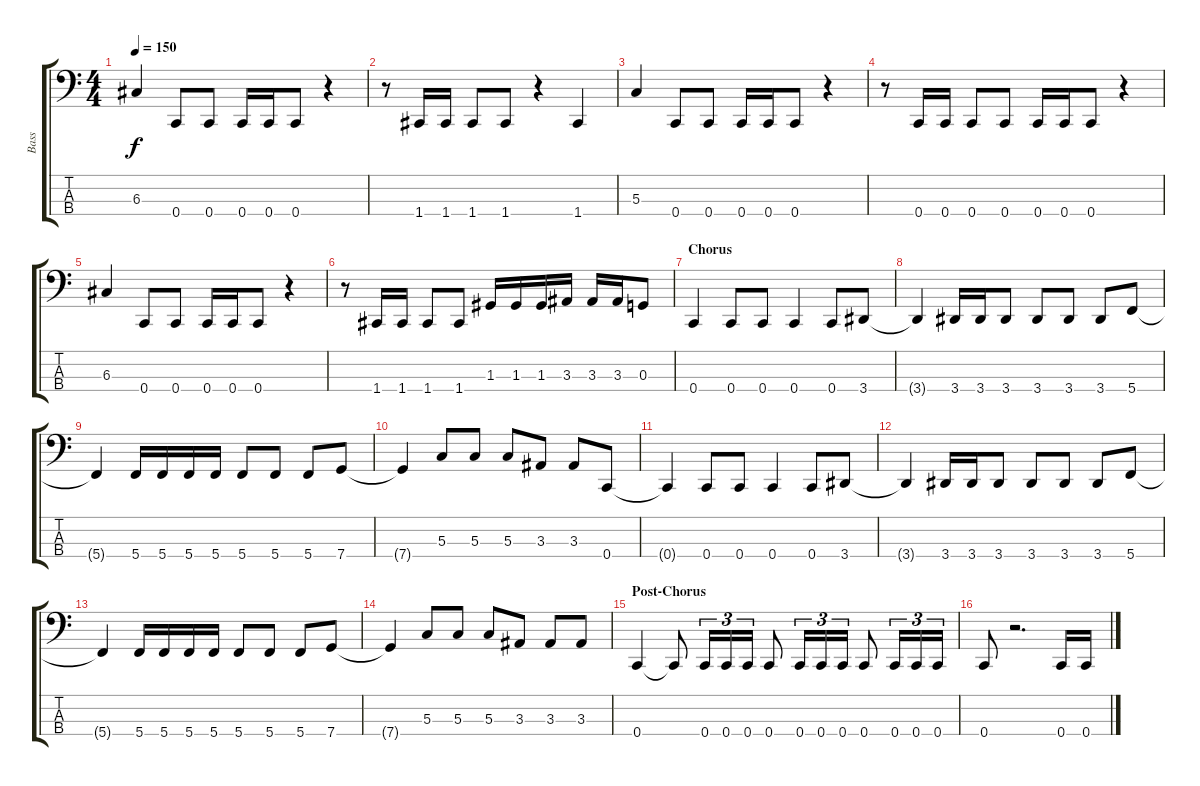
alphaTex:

\track ("Bass" "Bass") {instrument electricbasspick}
\staff {score tabs}
\tuning (F2 C2 G1 C1) {hide}
\ts (4 4)
\tempo 150
\clef f4
\ks c
6.3.4{dy f} 0.4.8 0.4.8 0.4.16 0.4.16 0.4.8 r.4 |
r.8 1.4.16 1.4.16 1.4.8 1.4.8 r.4 1.4.4 |
5.3.4 0.4.8 0.4.8 0.4.16 0.4.16 0.4.8 r.4 |
r.8 0.4.16 0.4.16 0.4.8 0.4.8 0.4.16 0.4.16 0.4.8 r.4 |
6.3.4 0.4.8 0.4.8 0.4.16 0.4.16 0.4.8 r.4 |
r.8 1.4.16 1.4.16 1.4.8 1.4.8 1.3.16 1.3.16 1.3.16 3.3.16 3.3.16 3.3.16 0.3.8 |
\section ("" "Chorus")
0.4.4 0.4.8 0.4.8 0.4.4 0.4.8 3.4.8 |
3.4{t}.4 3.4.16 3.4.16 3.4.8 3.4.8 3.4.8 3.4.8 5.4.8 |
5.4{t}.4 5.4.16 5.4.16 5.4.16 5.4.16 5.4.8 5.4.8 5.4.8 7.4.8 |
7.4{t}.4 5.3.8 5.3.8 5.3.8 3.3.8 3.3.8 0.4.8 |
0.4{t}.4 0.4.8 0.4.8 0.4.4 0.4.8 3.4.8 |
3.4{t}.4 3.4.16 3.4.16 3.4.8 3.4.8 3.4.8 3.4.8 5.4.8 |
5.4{t}.4 5.4.16 5.4.16 5.4.16 5.4.16 5.4.8 5.4.8 5.4.8 7.4.8 |
7.4{t}.4 5.3.8 5.3.8 5.3.8 3.3.8 3.3.8 3.3.8 |
\section ("" "Post-Chorus")
0.4.4 0.4{t}.8 0.4.16{tu (3 2)} 0.4.16{tu (3 2)} 0.4.16{tu (3 2)} 0.4.8 0.4.16{tu (3 2)} 0.4.16{tu (3 2)} 0.4.16{tu (3 2)} 0.4.8 0.4.16{tu (3 2)} 0.4.16{tu (3 2)} 0.4.16{tu (3 2)} |
0.4.8 r.2{d} 0.4.16 0.4.16
